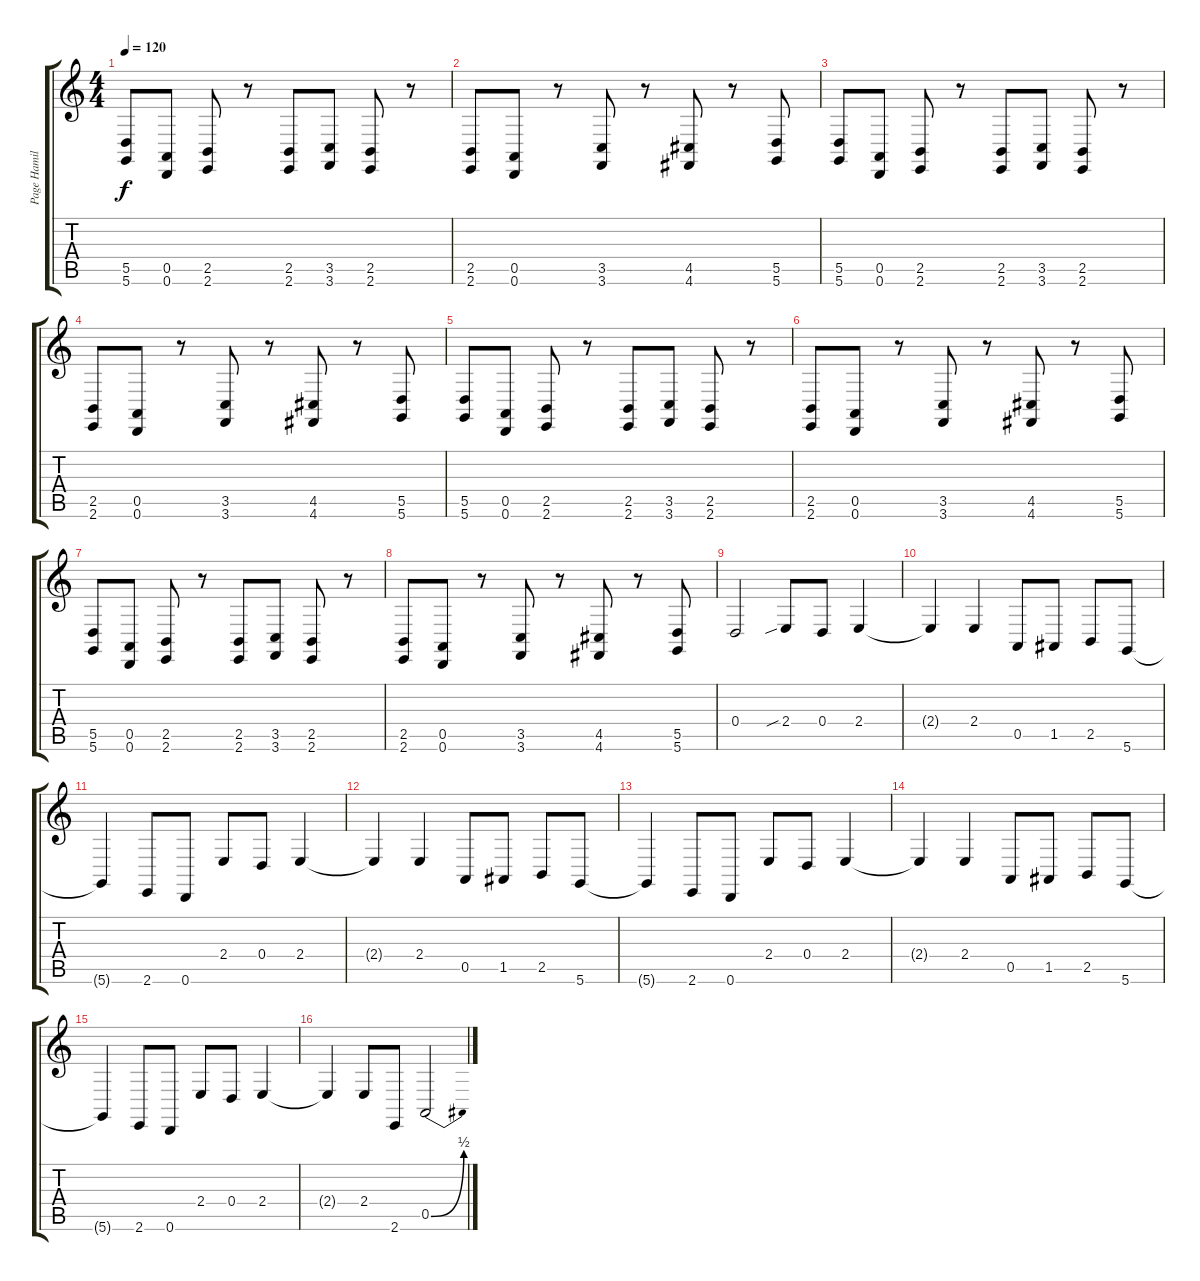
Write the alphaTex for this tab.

\track ("Page Hamilton" "Page Hamil") {instrument lead3calliope}
\staff {score tabs}
\tuning (E4 B3 G3 D3 A2 D2) {hide}
\ts (4 4)
\tempo 120
\clef g2
\ks c
(5.5 5.6).8{dy f} (0.5 0.6).8 (2.5 2.6).8 r.8 (2.5 2.6).8 (3.5 3.6).8 (2.5 2.6).8 r.8 |
(2.5 2.6).8 (0.5 0.6).8 r.8 (3.5 3.6).8 r.8 (4.5 4.6).8 r.8 (5.5 5.6).8 |
(5.5 5.6).8 (0.5 0.6).8 (2.5 2.6).8 r.8 (2.5 2.6).8 (3.5 3.6).8 (2.5 2.6).8 r.8 |
(2.5 2.6).8 (0.5 0.6).8 r.8 (3.5 3.6).8 r.8 (4.5 4.6).8 r.8 (5.5 5.6).8 |
(5.5 5.6).8 (0.5 0.6).8 (2.5 2.6).8 r.8 (2.5 2.6).8 (3.5 3.6).8 (2.5 2.6).8 r.8 |
(2.5 2.6).8 (0.5 0.6).8 r.8 (3.5 3.6).8 r.8 (4.5 4.6).8 r.8 (5.5 5.6).8 |
(5.5 5.6).8 (0.5 0.6).8 (2.5 2.6).8 r.8 (2.5 2.6).8 (3.5 3.6).8 (2.5 2.6).8 r.8 |
(2.5 2.6).8 (0.5 0.6).8 r.8 (3.5 3.6).8 r.8 (4.5 4.6).8 r.8 (5.5 5.6).8 |
0.4.2{volume 6 instrument lead2sawtooth} 2.4{sib}.8 0.4.8 2.4.4 |
2.4{t}.4 2.4.4 0.5.8 1.5.8 2.5.8 5.6.8 |
5.6{t}.4 2.6.8 0.6.8 2.4.8 0.4.8 2.4.4 |
2.4{t}.4 2.4.4 0.5.8 1.5.8 2.5.8 5.6.8 |
5.6{t}.4 2.6.8 0.6.8 2.4.8 0.4.8 2.4.4 |
2.4{t}.4 2.4.4 0.5.8 1.5.8 2.5.8 5.6.8 |
5.6{t}.4 2.6.8 0.6.8 2.4.8 0.4.8 2.4.4 |
2.4{t}.4 2.4.8 2.6.8 0.5{be (bend 0 0 60 2)}.2
